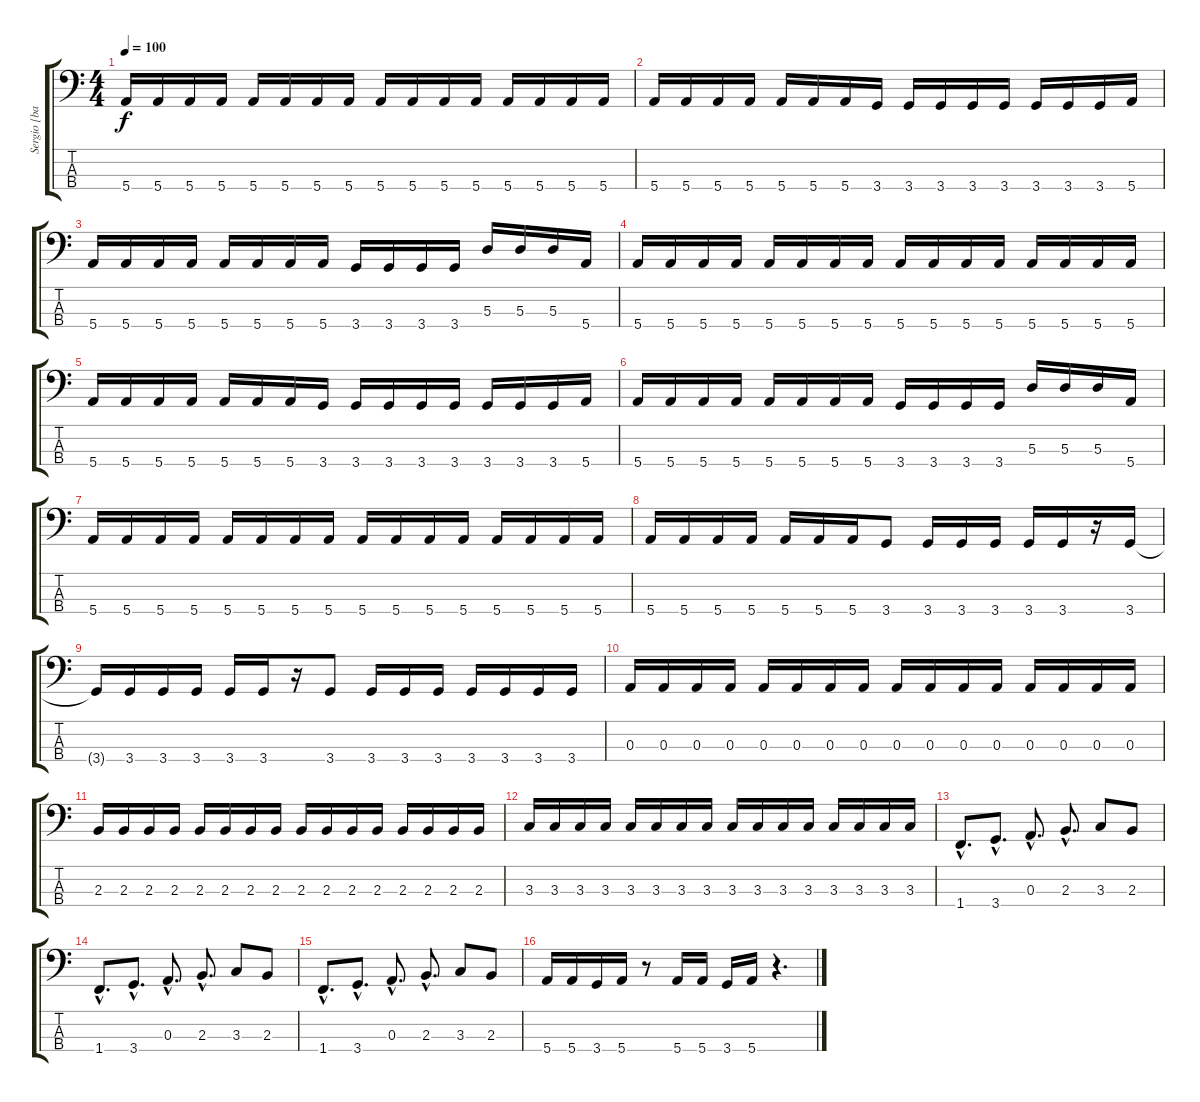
\track ("Sergio [bajo]" "Sergio [ba") {instrument electricbassfinger}
\staff {score tabs}
\tuning (G2 D2 A1 E1) {hide}
\ts (4 4)
\tempo 100
\clef f4
\ks c
5.4.16{dy f} 5.4.16 5.4.16 5.4.16 5.4.16 5.4.16 5.4.16 5.4.16 5.4.16 5.4.16 5.4.16 5.4.16 5.4.16 5.4.16 5.4.16 5.4.16 |
5.4.16 5.4.16 5.4.16 5.4.16 5.4.16 5.4.16 5.4.16 3.4.16 3.4.16 3.4.16 3.4.16 3.4.16 3.4.16 3.4.16 3.4.16 5.4.16 |
5.4.16 5.4.16 5.4.16 5.4.16 5.4.16 5.4.16 5.4.16 5.4.16 3.4.16 3.4.16 3.4.16 3.4.16 5.3.16 5.3.16 5.3.16 5.4.16 |
5.4.16 5.4.16 5.4.16 5.4.16 5.4.16 5.4.16 5.4.16 5.4.16 5.4.16 5.4.16 5.4.16 5.4.16 5.4.16 5.4.16 5.4.16 5.4.16 |
5.4.16 5.4.16 5.4.16 5.4.16 5.4.16 5.4.16 5.4.16 3.4.16 3.4.16 3.4.16 3.4.16 3.4.16 3.4.16 3.4.16 3.4.16 5.4.16 |
5.4.16 5.4.16 5.4.16 5.4.16 5.4.16 5.4.16 5.4.16 5.4.16 3.4.16 3.4.16 3.4.16 3.4.16 5.3.16 5.3.16 5.3.16 5.4.16 |
5.4.16 5.4.16 5.4.16 5.4.16 5.4.16 5.4.16 5.4.16 5.4.16 5.4.16 5.4.16 5.4.16 5.4.16 5.4.16 5.4.16 5.4.16 5.4.16 |
5.4.16 5.4.16 5.4.16 5.4.16 5.4.16 5.4.16 5.4.16 3.4.8 3.4.16 3.4.16 3.4.16 3.4.16 3.4.16 r.16 3.4.16 |
3.4{t}.16 3.4.16 3.4.16 3.4.16 3.4.16 3.4.16 r.16 3.4.8 3.4.16 3.4.16 3.4.16 3.4.16 3.4.16 3.4.16 3.4.16 |
0.3.16 0.3.16 0.3.16 0.3.16 0.3.16 0.3.16 0.3.16 0.3.16 0.3.16 0.3.16 0.3.16 0.3.16 0.3.16 0.3.16 0.3.16 0.3.16 |
2.3.16 2.3.16 2.3.16 2.3.16 2.3.16 2.3.16 2.3.16 2.3.16 2.3.16 2.3.16 2.3.16 2.3.16 2.3.16 2.3.16 2.3.16 2.3.16 |
3.3.16 3.3.16 3.3.16 3.3.16 3.3.16 3.3.16 3.3.16 3.3.16 3.3.16 3.3.16 3.3.16 3.3.16 3.3.16 3.3.16 3.3.16 3.3.16 |
1.4{hac}.8{d} 3.4{hac}.8{d} 0.3{hac}.8{d} 2.3{hac}.8{d} 3.3.8 2.3.8 |
1.4{hac}.8{d} 3.4{hac}.8{d} 0.3{hac}.8{d} 2.3{hac}.8{d} 3.3.8 2.3.8 |
1.4{hac}.8{d} 3.4{hac}.8{d} 0.3{hac}.8{d} 2.3{hac}.8{d} 3.3.8 2.3.8 |
5.4.16 5.4.16 3.4.16 5.4.16 r.8 5.4.16 5.4.16 3.4.16 5.4.16 r.4{d}
